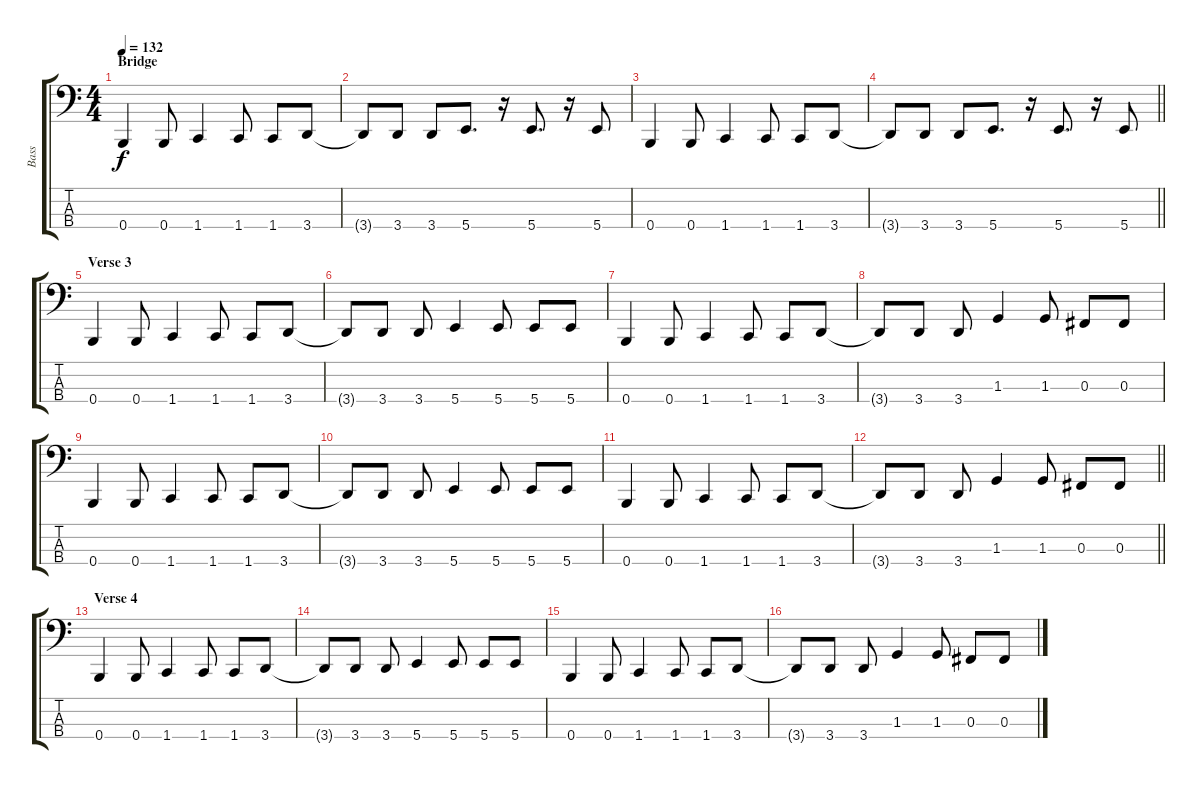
\track ("Bass" "Bass") {instrument electricbasspick}
\staff {score tabs}
\tuning (E2 B1 Gb1 B0) {hide}
\ts (4 4)
\section ("" "Bridge")
\tempo 132
\clef f4
\ks c
0.4.4{dy f} 0.4.8 1.4.4 1.4.8 1.4.8 3.4.8 |
3.4{t}.8 3.4.8 3.4.8 5.4.8{d} r.16 5.4.8{d} r.16 5.4.8 |
0.4.4 0.4.8 1.4.4 1.4.8 1.4.8 3.4.8 |
\barLineRight lightlight
3.4{t}.8 3.4.8 3.4.8 5.4.8{d} r.16 5.4.8{d} r.16 5.4.8 |
\section ("" "Verse 3")
0.4.4 0.4.8 1.4.4 1.4.8 1.4.8 3.4.8 |
3.4{t}.8 3.4.8 3.4.8 5.4.4 5.4.8 5.4.8 5.4.8 |
0.4.4 0.4.8 1.4.4 1.4.8 1.4.8 3.4.8 |
3.4{t}.8 3.4.8 3.4.8 1.3.4 1.3.8 0.3.8 0.3.8 |
0.4.4 0.4.8 1.4.4 1.4.8 1.4.8 3.4.8 |
3.4{t}.8 3.4.8 3.4.8 5.4.4 5.4.8 5.4.8 5.4.8 |
0.4.4 0.4.8 1.4.4 1.4.8 1.4.8 3.4.8 |
\barLineRight lightlight
3.4{t}.8 3.4.8 3.4.8 1.3.4 1.3.8 0.3.8 0.3.8 |
\section ("" "Verse 4")
0.4.4 0.4.8 1.4.4 1.4.8 1.4.8 3.4.8 |
3.4{t}.8 3.4.8 3.4.8 5.4.4 5.4.8 5.4.8 5.4.8 |
0.4.4 0.4.8 1.4.4 1.4.8 1.4.8 3.4.8 |
3.4{t}.8 3.4.8 3.4.8 1.3.4 1.3.8 0.3.8 0.3.8
